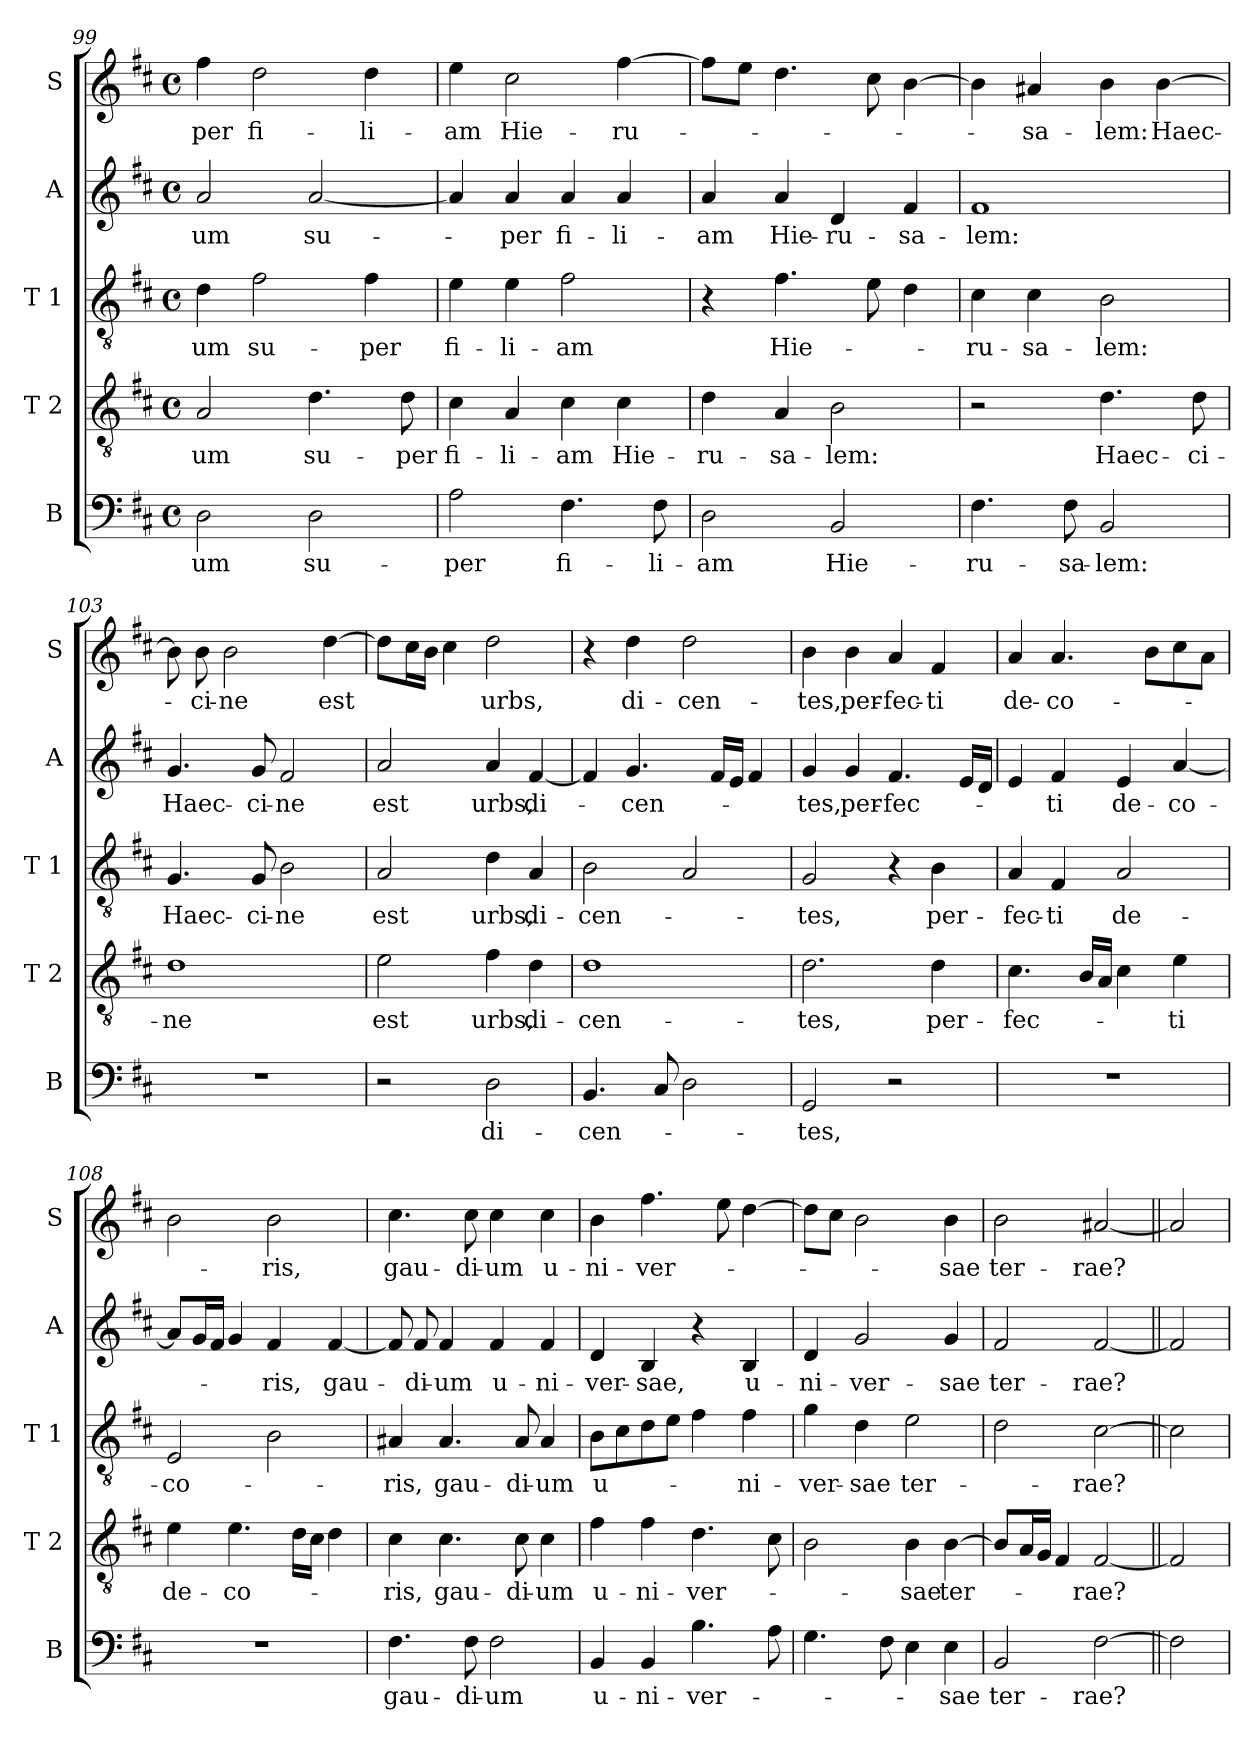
**kern	**text	**kern	**text	**kern	**text	**kern	**text	**kern	**text
*part5	*part5	*part4	*part4	*part3	*part3	*part2	*part2	*part1	*part1
*staff5	*staff5	*staff4	*staff4	*staff3	*staff3	*staff2	*staff2	*staff1	*staff1
*I"B	*	*I"T 2	*	*I"T 1	*	*I"A	*	*I"S	*
*I'B	*	*I'T 2	*	*I'T 1	*	*I'A	*	*I'S	*
*clefF4	*	*clefGv2	*	*clefGv2	*	*clefG2	*	*clefG2	*
*k[f#c#]	*	*k[f#c#]	*	*k[f#c#]	*	*k[f#c#]	*	*k[f#c#]	*
*b:	*	*b:	*	*b:	*	*b:	*	*b:	*
*M4/4	*	*M4/4	*	*M4/4	*	*M4/4	*	*M4/4	*
*met(c)	*	*met(c)	*	*met(c)	*	*met(c)	*	*met(c)	*
=99	=99	=99	=99	=99	=99	=99	=99	=99	=99
!	!LO:LY:b	!	!LO:LY:b	!	!LO:LY:b	!	!LO:LY:b	!	!LO:LY:b
2D\	-um	2A/	-um	4d\	-um	2a/	-um	4ff#\	-per
!	!	!	!	!	!LO:LY:b	!	!	!	!LO:LY:b
.	.	.	.	2f#\	su-	.	.	2dd\	fi-
!	!LO:LY:b	!	!LO:LY:b	!	!	!	!LO:LY:b	!	!
2D\	su-	4.d\	su-	.	.	[2a/	su-	.	.
!	!	!	!	!	!LO:LY:b	!	!	!	!LO:LY:b
.	.	.	.	4f#\	-per	.	.	4dd\	-li-
!	!	!	!LO:LY:b	!	!	!	!	!	!
.	.	8d\	-per	.	.	.	.	.	.
=100	=100	=100	=100	=100	=100	=100	=100	=100	=100
!	!LO:LY:b	!	!LO:LY:b	!	!LO:LY:b	!	!	!	!LO:LY:b
2A\	-per	4c#\	fi-	4e\	fi-	4a/]	.	4ee\	-am
!	!	!	!LO:LY:b	!	!LO:LY:b	!	!LO:LY:b	!	!LO:LY:b
.	.	4A/	-li-	4e\	-li-	4a/	-per	2cc#\	Hie-
!	!LO:LY:b	!	!LO:LY:b	!	!LO:LY:b	!	!LO:LY:b	!	!
4.F#\	fi-	4c#\	-am	2f#\	-am	4a/	fi-	.	.
!	!	!	!LO:LY:b	!	!	!	!LO:LY:b	!	!LO:LY:b
.	.	4c#\	Hie-	.	.	4a/	-li-	[4ff#\	-ru-
!	!LO:LY:b	!	!	!	!	!	!	!	!
8F#\	-li-	.	.	.	.	.	.	.	.
=101	=101	=101	=101	=101	=101	=101	=101	=101	=101
!	!LO:LY:b	!	!LO:LY:b	!	!	!	!LO:LY:b	!	!
2D\	-am	4d\	-ru-	4r	.	4a/	-am	8ff#\L]	.
.	.	.	.	.	.	.	.	8ee\J	.
!	!	!	!LO:LY:b	!	!LO:LY:b	!	!LO:LY:b	!	!
.	.	4A/	-sa-	4.f#\	Hie-	4a/	Hie-	4.dd\	.
!	!LO:LY:b	!	!LO:LY:b	!	!	!	!LO:LY:b	!	!
2BB/	Hie-	2B\	-lem:	.	.	4d/	-ru-	.	.
.	.	.	.	8e\	.	.	.	8cc#\	.
!	!	!	!	!	!	!	!LO:LY:b	!	!
.	.	.	.	4d\	.	4f#/	-sa-	[4b\	.
!!LO:LB:g=z
=102	=102	=102	=102	=102	=102	=102	=102	=102	=102
!	!LO:LY:b	!	!	!	!LO:LY:b	!	!LO:LY:b	!	!
4.F#\	-ru-	2r	.	4c#\	-ru-	1f#	-lem:	4b\]	.
!	!	!	!	!	!LO:LY:b	!	!	!	!LO:LY:b
.	.	.	.	4c#\	-sa-	.	.	4a#X/	-sa-
!	!LO:LY:b	!	!	!	!	!	!	!	!
8F#\	-sa-	.	.	.	.	.	.	.	.
!	!LO:LY:b	!	!LO:LY:b	!	!LO:LY:b	!	!	!	!LO:LY:b
2BB/	-lem:	4.d\	Haec-	2B\	-lem:	.	.	4b\	-lem:
!	!	!	!	!	!	!	!	!	!LO:LY:b
.	.	.	.	.	.	.	.	[4b\	Haec-
!	!	!	!LO:LY:b	!	!	!	!	!	!
.	.	8d\	-ci-	.	.	.	.	.	.
=103	=103	=103	=103	=103	=103	=103	=103	=103	=103
!	!	!	!LO:LY:b	!	!LO:LY:b	!	!LO:LY:b	!	!
1r	.	1d	-ne	4.G/	Haec-	4.g/	Haec-	8b\]	.
!	!	!	!	!	!	!	!	!	!LO:LY:b
.	.	.	.	.	.	.	.	8b\	-ci-
!	!	!	!	!	!	!	!	!	!LO:LY:b
.	.	.	.	.	.	.	.	2b\	-ne
!	!	!	!	!	!LO:LY:b	!	!LO:LY:b	!	!
.	.	.	.	8G/	-ci-	8g/	-ci-	.	.
!	!	!	!	!	!LO:LY:b	!	!LO:LY:b	!	!
.	.	.	.	2B\	-ne	2f#/	-ne	.	.
!	!	!	!	!	!	!	!	!	!LO:LY:b
.	.	.	.	.	.	.	.	[4dd\	est
=104	=104	=104	=104	=104	=104	=104	=104	=104	=104
!	!	!	!LO:LY:b	!	!LO:LY:b	!	!LO:LY:b	!	!
2r	.	2e\	est	2A/	est	2a/	est	8dd\L]	.
.	.	.	.	.	.	.	.	16cc#\L	.
.	.	.	.	.	.	.	.	16b\JJ	.
.	.	.	.	.	.	.	.	4cc#\	.
!	!LO:LY:b	!	!LO:LY:b	!	!LO:LY:b	!	!LO:LY:b	!	!LO:LY:b
2D\	di-	4f#\	urbs,	4d\	urbs,	4a/	urbs,	2dd\	urbs,
!	!	!	!LO:LY:b	!	!LO:LY:b	!	!LO:LY:b	!	!
.	.	4d\	di-	4A/	di-	[4f#/	di-	.	.
=105	=105	=105	=105	=105	=105	=105	=105	=105	=105
!	!LO:LY:b	!	!LO:LY:b	!	!LO:LY:b	!	!	!	!
4.BB/	-cen-	1d	-cen-	2B\	-cen-	4f#/]	.	4r	.
!	!	!	!	!	!	!	!LO:LY:b	!	!LO:LY:b
.	.	.	.	.	.	4.g/	-cen-	4dd\	di-
8C#/	.	.	.	.	.	.	.	.	.
!	!	!	!	!	!	!	!	!	!LO:LY:b
2D\	.	.	.	2A/	.	.	.	2dd\	-cen-
.	.	.	.	.	.	16f#/LL	.	.	.
.	.	.	.	.	.	16e/JJ	.	.	.
.	.	.	.	.	.	4f#/	.	.	.
=106	=106	=106	=106	=106	=106	=106	=106	=106	=106
!	!LO:LY:b	!	!LO:LY:b	!	!LO:LY:b	!	!LO:LY:b	!	!LO:LY:b
2GG/	-tes,	2.d\	-tes,	2G/	-tes,	4g/	-tes,	4b\	-tes,
!	!	!	!	!	!	!	!LO:LY:b	!	!LO:LY:b
.	.	.	.	.	.	4g/	per-	4b\	per-
!	!	!	!	!	!	!	!LO:LY:b	!	!LO:LY:b
2r	.	.	.	4r	.	4.f#/	-fec-	4a/	-fec-
!	!	!	!LO:LY:b	!	!LO:LY:b	!	!	!	!LO:LY:b
.	.	4d\	per-	4B\	per-	.	.	4f#/	-ti
.	.	.	.	.	.	16e/LL	.	.	.
.	.	.	.	.	.	16d/JJ	.	.	.
=107	=107	=107	=107	=107	=107	=107	=107	=107	=107
!	!	!	!LO:LY:b	!	!LO:LY:b	!	!	!	!LO:LY:b
1r	.	4.c#\	-fec-	4A/	-fec-	4e/	.	4a/	de-
!	!	!	!	!	!LO:LY:b	!	!LO:LY:b	!	!LO:LY:b
.	.	.	.	4F#/	-ti	4f#/	-ti	4.a/	-co-
.	.	16B/LL	.	.	.	.	.	.	.
.	.	16A/JJ	.	.	.	.	.	.	.
!	!	!	!	!	!LO:LY:b	!	!LO:LY:b	!	!
.	.	4c#\	.	2A/	de-	4e/	de-	.	.
.	.	.	.	.	.	.	.	8b\L	.
!	!	!	!LO:LY:b	!	!	!	!LO:LY:b	!	!
.	.	4e\	-ti	.	.	[4a/	-co-	8cc#\	.
.	.	.	.	.	.	.	.	8a\J	.
!!LO:PB:g=z
=108	=108	=108	=108	=108	=108	=108	=108	=108	=108
!	!	!	!LO:LY:b	!	!LO:LY:b	!	!	!	!
1r	.	4e\	de-	2E/	-co-	8a/L]	.	2b\	.
.	.	.	.	.	.	16g/L	.	.	.
.	.	.	.	.	.	16f#/JJ	.	.	.
!	!	!	!LO:LY:b	!	!	!	!	!	!
.	.	4.e\	-co-	.	.	4g/	.	.	.
!	!	!	!	!	!	!	!LO:LY:b	!	!LO:LY:b
.	.	.	.	2B\	.	4f#/	-ris,	2b\	-ris,
.	.	16d\LL	.	.	.	.	.	.	.
.	.	16c#\JJ	.	.	.	.	.	.	.
!	!	!	!	!	!	!	!LO:LY:b	!	!
.	.	4d\	.	.	.	[4f#/	gau-	.	.
=109	=109	=109	=109	=109	=109	=109	=109	=109	=109
!	!LO:LY:b	!	!LO:LY:b	!	!LO:LY:b	!	!	!	!LO:LY:b
4.F#\	gau-	4c#\	-ris,	4A#X/	-ris,	8f#/]	.	4.cc#\	gau-
!	!	!	!	!	!	!	!LO:LY:b	!	!
.	.	.	.	.	.	8f#/	-di-	.	.
!	!	!	!LO:LY:b	!	!LO:LY:b	!	!LO:LY:b	!	!
.	.	4.c#\	gau-	4.A#/	gau-	4f#/	-um	.	.
!	!LO:LY:b	!	!	!	!	!	!	!	!LO:LY:b
8F#\	-di-	.	.	.	.	.	.	8cc#\	-di-
!	!LO:LY:b	!	!	!	!	!	!LO:LY:b	!	!LO:LY:b
2F#\	-um	.	.	.	.	4f#/	u-	4cc#\	-um
!	!	!	!LO:LY:b	!	!LO:LY:b	!	!	!	!
.	.	8c#\	-di-	8A#/	-di-	.	.	.	.
!	!	!	!LO:LY:b	!	!LO:LY:b	!	!LO:LY:b	!	!LO:LY:b
.	.	4c#\	-um	4A#/	-um	4f#/	-ni-	4cc#\	u-
=110	=110	=110	=110	=110	=110	=110	=110	=110	=110
!	!LO:LY:b	!	!LO:LY:b	!	!LO:LY:b	!	!LO:LY:b	!	!LO:LY:b
4BB/	u-	4f#\	u-	8B\L	u-	4d/	-ver-	4b\	-ni-
.	.	.	.	8c#\	.	.	.	.	.
!	!LO:LY:b	!	!LO:LY:b	!	!	!	!LO:LY:b	!	!LO:LY:b
4BB/	-ni-	4f#\	-ni-	8d\	.	4B/	-sae,	4.ff#\	-ver-
.	.	.	.	8e\J	.	.	.	.	.
!	!LO:LY:b	!	!LO:LY:b	!	!	!	!	!	!
4.B\	-ver-	4.d\	-ver-	4f#\	.	4r	.	.	.
.	.	.	.	.	.	.	.	8ee\	.
!	!	!	!	!	!LO:LY:b	!	!LO:LY:b	!	!
.	.	.	.	4f#\	-ni-	4B/	u-	[4dd\	.
8A\	.	8c#\	.	.	.	.	.	.	.
=111	=111	=111	=111	=111	=111	=111	=111	=111	=111
!	!	!	!	!	!LO:LY:b	!	!LO:LY:b	!	!
4.G\	.	2B\	.	4g\	-ver-	4d/	-ni-	8dd\L]	.
.	.	.	.	.	.	.	.	8cc#\J	.
!	!	!	!	!	!LO:LY:b	!	!LO:LY:b	!	!
.	.	.	.	4d\	-sae	2g/	-ver-	2b\	.
8F#\	.	.	.	.	.	.	.	.	.
!	!	!	!LO:LY:b	!	!LO:LY:b	!	!	!	!
4E\	.	4B\	-sae	2e\	ter-	.	.	.	.
!	!LO:LY:b	!	!LO:LY:b	!	!	!	!LO:LY:b	!	!LO:LY:b
4E\	-sae	[4B\	ter-	.	.	4g/	-sae	4b\	-sae
=112	=112	=112	=112	=112	=112	=112	=112	=112	=112
!	!LO:LY:b	!	!	!	!	!	!LO:LY:b	!	!LO:LY:b
2BB/	ter-	8B/L]	.	2d\	.	2f#/	ter-	2b\	ter-
.	.	16A/L	.	.	.	.	.	.	.
.	.	16G/JJ	.	.	.	.	.	.	.
.	.	4F#/	.	.	.	.	.	.	.
!	!LO:LY:b	!	!LO:LY:b	!	!LO:LY:b	!	!LO:LY:b	!	!LO:LY:b
[2F#	-rae?	[2F#	-rae?	[2c#	-rae?	[2f#	-rae?	[2a#X	-rae?
=113||	=113||	=113||	=113||	=113||	=113||	=113||	=113||	=113||	=113||
2F#]	.	2F#]	.	2c#]	.	2f#]	.	2a#]	.
=	=	=	=	=	=	=	=	=	=
*-	*-	*-	*-	*-	*-	*-	*-	*-	*-
